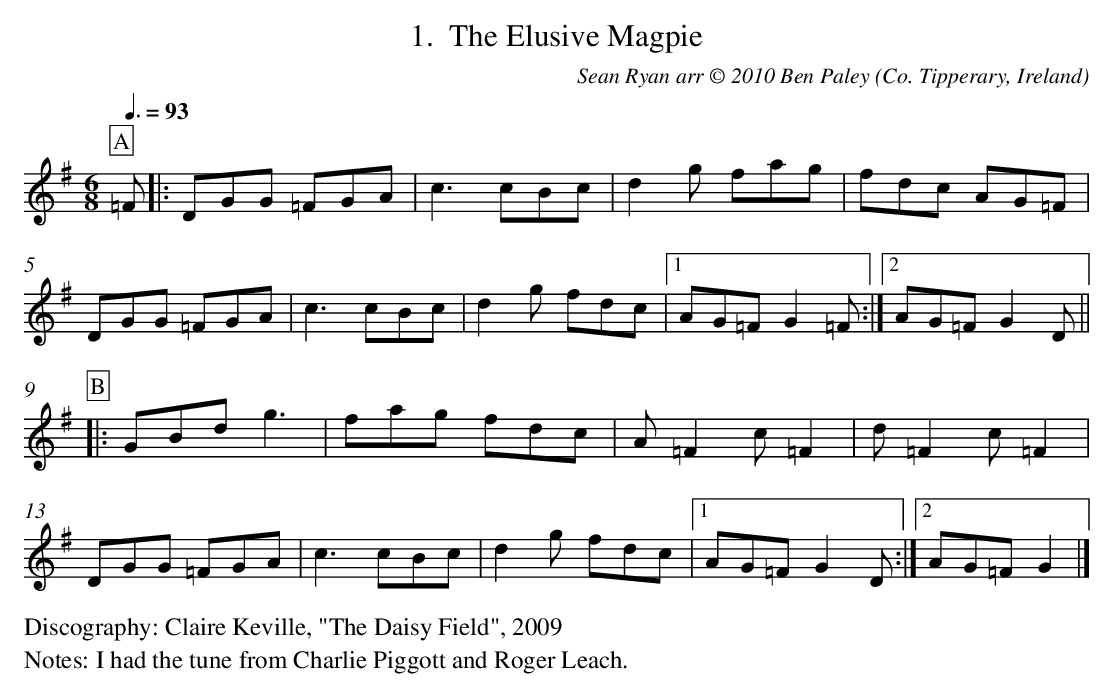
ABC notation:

X:1
T:The Elusive Magpie
L:1/8
M:6/8
C:Sean Ryan arr © 2010 Ben Paley
O:Co. Tipperary, Ireland
Q:3/8=93
K:G
P:A
=F |: DGG =FGA | c3 cBc | d2g fag | fdc AG=F |
DGG =FGA | c3 cBc | d2g fdc |[1 AG=F G2=F :|[2 AG=F G2D ||
P:B
|: GBd g3 | fag fdc | A=F2 c=F2 | d=F2 c=F2 |
DGG =FGA | c3 cBc | d2g fdc |[1 AG=F G2D :|[2 AG=F G2 |]
